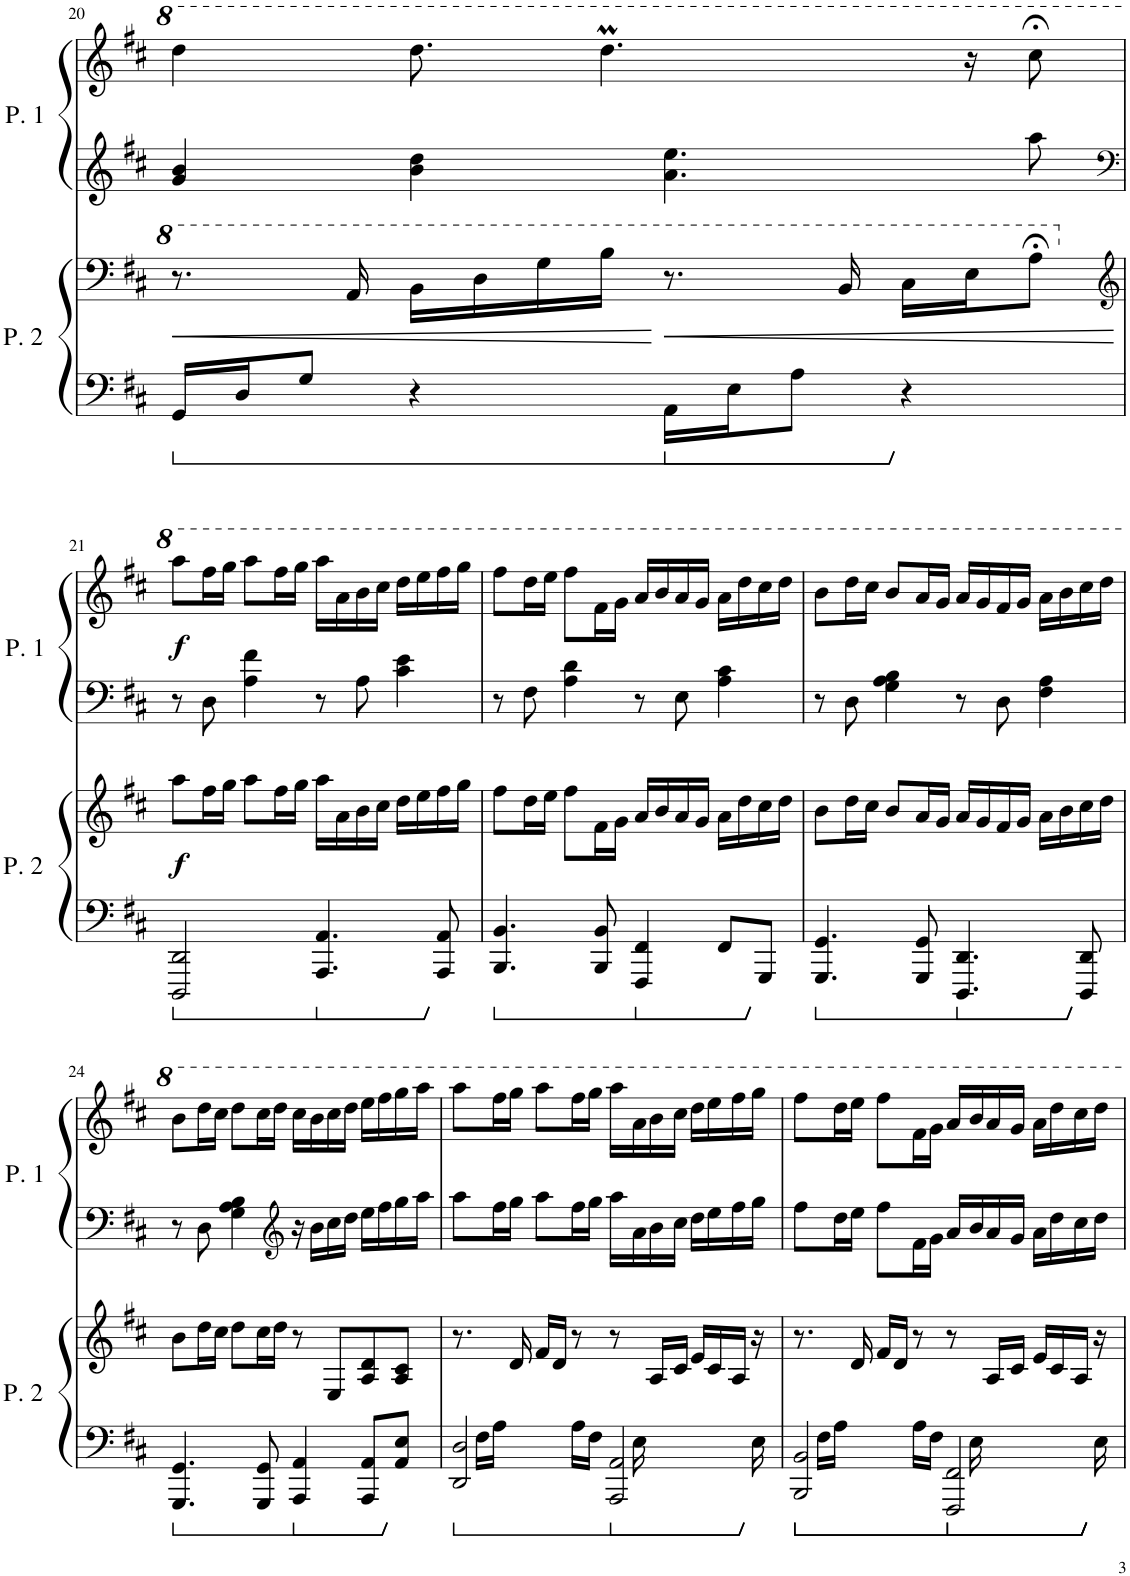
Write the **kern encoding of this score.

**kern	**kern	**dynam	**kern	**kern	**dynam
*part2	*part2	*part2	*part1	*part1	*part1
*staff4	*staff3	*staff3/4	*staff2	*staff1	*staff1/2
*I"Piano 2	*	*	*I"Piano 1	*	*
*I'P. 2	*	*	*I'P. 1	*	*
!!LO:PB:g=z
*clefF4	*clefF4	*	*clefG2	*clefG2	*
*k[f#c#]	*k[f#c#]	*	*k[f#c#]	*k[f#c#]	*
*M4/4	*M4/4	*	*M4/4	*M4/4	*
=20	=20	=20	=20	=20	=20
!	!	!LO:HP:b	!	!	!
16GG/LL	8.r	<	4g/ 4b/	4ddd\	.
16D/J	.	.	.	.	.
8G/J	.	.	.	.	.
.	16A/	.	.	.	.
4r	16B\LL	.	4b\ 4dd\	8.ddd\	.
.	16d\	.	.	.	.
.	16g\	.	.	.	.
.	16b\JJ	.	.	4.dddM\	.
!	!	!LO:HP:n=1:b	!	!	!
16AA\LL	8.r	[ <	4.a\ 4.ee\	.	.
16E\J	.	.	.	.	.
8A\J	.	.	.	.	.
.	16B/	.	.	.	.
4r	16c#\LL	.	.	.	.
.	16e\J	.	.	16r	.
.	8a;<\J	.	8aa\	8ccc#;<\	.
.	.	[	.	.	.
!!LO:LB:g=z
=21	=21	=21	=21	=21	=21
*	*clefG2	*	*clefF4	*	*
!	!	!LO:DY:b	!	!	!LO:DY:b
2DDD/ 2DD/	8aa\L	f	8r	8aaa\L	f
.	16ff#\L	.	8D\	16fff#\L	.
.	16gg\JJ	.	.	16ggg\JJ	.
.	8aa\L	.	4A\ 4f#\	8aaa\L	.
.	16ff#\L	.	.	16fff#\L	.
.	16gg\JJ	.	.	16ggg\JJ	.
4.AAA/ 4.AA/	16aa\LL	.	8r	16aaa\LL	.
.	16a\	.	.	16aa\	.
.	16b\	.	8A\	16bb\	.
.	16cc#\JJ	.	.	16ccc#\JJ	.
.	16dd\LL	.	4c#\ 4e\	16ddd\LL	.
.	16ee\	.	.	16eee\	.
8AAA/ 8AA/	16ff#\	.	.	16fff#\	.
.	16gg\JJ	.	.	16ggg\JJ	.
=22	=22	=22	=22	=22	=22
4.BBB/ 4.BB/	8ff#\L	.	8r	8fff#\L	.
.	16dd\L	.	8F#\	16ddd\L	.
.	16ee\JJ	.	.	16eee\JJ	.
.	8ff#\L	.	4A\ 4d\	8fff#\L	.
8BBB/ 8BB/	16f#\L	.	.	16ff#\L	.
.	16g\JJ	.	.	16gg\JJ	.
4FFF#/ 4FF#/	16a/LL	.	8r	16aa/LL	.
.	16b/	.	.	16bb/	.
.	16a/	.	8E\	16aa/	.
.	16g/JJ	.	.	16gg/JJ	.
8FF#/L	16a\LL	.	4A\ 4c#\	16aa\LL	.
.	16dd\	.	.	16ddd\	.
8GGG/J	16cc#\	.	.	16ccc#\	.
.	16dd\JJ	.	.	16ddd\JJ	.
=23	=23	=23	=23	=23	=23
4.GGG/ 4.GG/	8b\L	.	8r	8bb\L	.
.	16dd\L	.	8D\	16ddd\L	.
.	16cc#\JJ	.	.	16ccc#\JJ	.
.	8b/L	.	4G\ 4A\ 4B\	8bb/L	.
8GGG/ 8GG/	16a/L	.	.	16aa/L	.
.	16g/JJ	.	.	16gg/JJ	.
4.DDD/ 4.DD/	16a/LL	.	8r	16aa/LL	.
.	16g/	.	.	16gg/	.
.	16f#/	.	8D\	16ff#/	.
.	16g/JJ	.	.	16gg/JJ	.
.	16a\LL	.	4F#\ 4A\	16aa\LL	.
.	16b\	.	.	16bb\	.
8DDD/ 8DD/	16cc#\	.	.	16ccc#\	.
.	16dd\JJ	.	.	16ddd\JJ	.
!!LO:LB:g=z
=24	=24	=24	=24	=24	=24
4.GGG/ 4.GG/	8b\L	.	8r	8bb\L	.
.	16dd\L	.	8D\	16ddd\L	.
.	16cc#\JJ	.	.	16ccc#\JJ	.
.	8dd\L	.	4G\ 4A\ 4B\	8ddd\L	.
8GGG/ 8GG/	16cc#\L	.	.	16ccc#\L	.
.	16dd\JJ	.	.	16ddd\JJ	.
*	*	*	*clefG2	*	*
4AAA/ 4AA/	8r	.	16r	16ccc#\LL	.
.	.	.	16b\LL	16bb\	.
.	8E/L	.	16cc#\	16ccc#\	.
.	.	.	16dd\JJ	16ddd\JJ	.
8AAA/ 8AA/L	8A/ 8d/	.	16ee\LL	16eee\LL	.
.	.	.	16ff#\	16fff#\	.
8AA/ 8E/J	8A/ 8c#/J	.	16gg\	16ggg\	.
.	.	.	16aa\JJ	16aaa\JJ	.
=25	=25	=25	=25	=25	=25
*^	*	*	*	*	*
2DD/ 2D/	16ryy	8.r	.	8aa\L	8aaa\L	.
.	16F#\LL	.	.	.	.	.
.	16A\JJ	.	.	16ff#\L	16fff#\L	.
.	8.ryy	16d/	.	16gg\JJ	16ggg\JJ	.
.	.	16f#/LL	.	8aa\L	8aaa\L	.
.	.	16d/JJ	.	.	.	.
.	16A\LL	8r	.	16ff#\L	16fff#\L	.
.	16F#\JJ	.	.	16gg\JJ	16ggg\JJ	.
2AAA/ 2AA/	16ryy	8r	.	16aa\LL	16aaa\LL	.
.	16E\	.	.	16a\	16aa\	.
.	16ryy	16A/LL	.	16b\	16bb\	.
*v	*v	*	*	*	*	*
.	16c#/JJ	.	16cc#\JJ	16ccc#\JJ	.
.	16e/LL	.	16dd\LL	16ddd\LL	.
.	16c#/	.	16ee\	16eee\	.
.	16A/JJ	.	16ff#\	16fff#\	.
*^	*	*	*	*	*
.	16E\	16r	.	16gg\JJ	16ggg\JJ	.
=26	=26	=26	=26	=26	=26	=26
2BBB/ 2BB/	16ryy	8.r	.	8ff#\L	8fff#\L	.
.	16F#\LL	.	.	.	.	.
.	16A\JJ	.	.	16dd\L	16ddd\L	.
.	8.ryy	16d/	.	16ee\JJ	16eee\JJ	.
.	.	16f#/LL	.	8ff#\L	8fff#\L	.
.	.	16d/JJ	.	.	.	.
.	16A\LL	8r	.	16f#\L	16ff#\L	.
.	16F#\JJ	.	.	16g\JJ	16gg\JJ	.
2FFF#/ 2FF#/	16ryy	8r	.	16a/LL	16aa/LL	.
.	16E\	.	.	16b/	16bb/	.
.	16ryy	16A/LL	.	16a/	16aa/	.
*v	*v	*	*	*	*	*
.	16c#/JJ	.	16g/JJ	16gg/JJ	.
.	16e/LL	.	16a\LL	16aa\LL	.
.	16c#/	.	16dd\	16ddd\	.
.	16A/JJ	.	16cc#\	16ccc#\	.
*^	*	*	*	*	*
.	16E\	16r	.	16dd\JJ	16ddd\JJ	.
*v	*v	*	*	*	*	*
=	=	=	=	=	=
*-	*-	*-	*-	*-	*-
